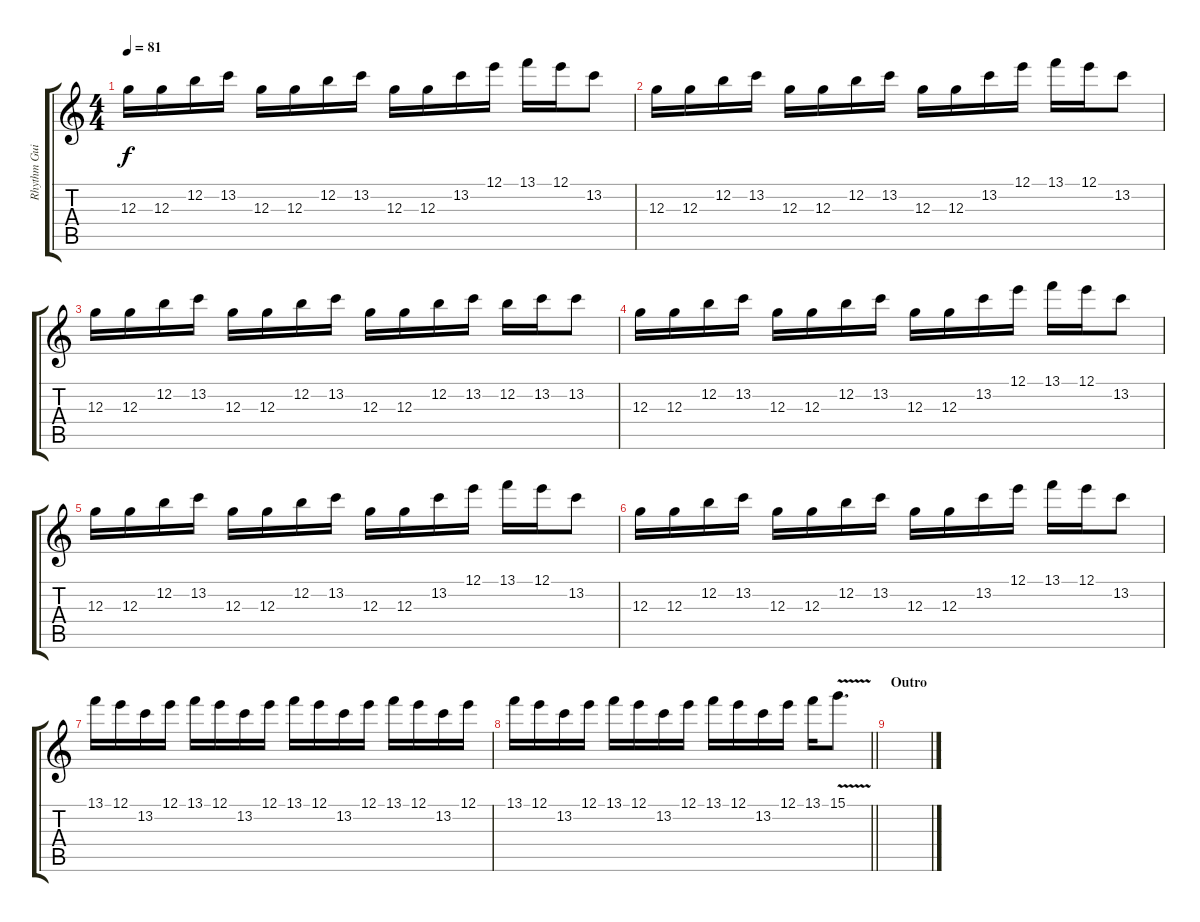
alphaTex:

\track ("Rhythm Guitar #2" "Rhythm Gui") {instrument overdrivenguitar}
\staff {score tabs}
\tuning (E4 B3 G3 D3 A2 E2) {hide}
\ts (4 4)
\tempo 81
\clef g2
\ks c
12.3.16{dy f} 12.3.16 12.2.16 13.2.16 12.3.16 12.3.16 12.2.16 13.2.16 12.3.16 12.3.16 13.2.16 12.1.16 13.1.16 12.1.16 13.2.8 |
12.3.16 12.3.16 12.2.16 13.2.16 12.3.16 12.3.16 12.2.16 13.2.16 12.3.16 12.3.16 13.2.16 12.1.16 13.1.16 12.1.16 13.2.8 |
12.3.16 12.3.16 12.2.16 13.2.16 12.3.16 12.3.16 12.2.16 13.2.16 12.3.16 12.3.16 12.2.16 13.2.16 12.2.16 13.2.16 13.2.8 |
12.3.16 12.3.16 12.2.16 13.2.16 12.3.16 12.3.16 12.2.16 13.2.16 12.3.16 12.3.16 13.2.16 12.1.16 13.1.16 12.1.16 13.2.8 |
12.3.16 12.3.16 12.2.16 13.2.16 12.3.16 12.3.16 12.2.16 13.2.16 12.3.16 12.3.16 13.2.16 12.1.16 13.1.16 12.1.16 13.2.8 |
12.3.16 12.3.16 12.2.16 13.2.16 12.3.16 12.3.16 12.2.16 13.2.16 12.3.16 12.3.16 13.2.16 12.1.16 13.1.16 12.1.16 13.2.8 |
13.1.16 12.1.16 13.2.16 12.1.16 13.1.16 12.1.16 13.2.16 12.1.16 13.1.16 12.1.16 13.2.16 12.1.16 13.1.16 12.1.16 13.2.16 12.1.16 |
\barLineRight lightlight
13.1.16 12.1.16 13.2.16 12.1.16 13.1.16 12.1.16 13.2.16 12.1.16 13.1.16 12.1.16 13.2.16 12.1.16 13.1.16 15.1{v}.8{d} |
\section ("" "Outro")
